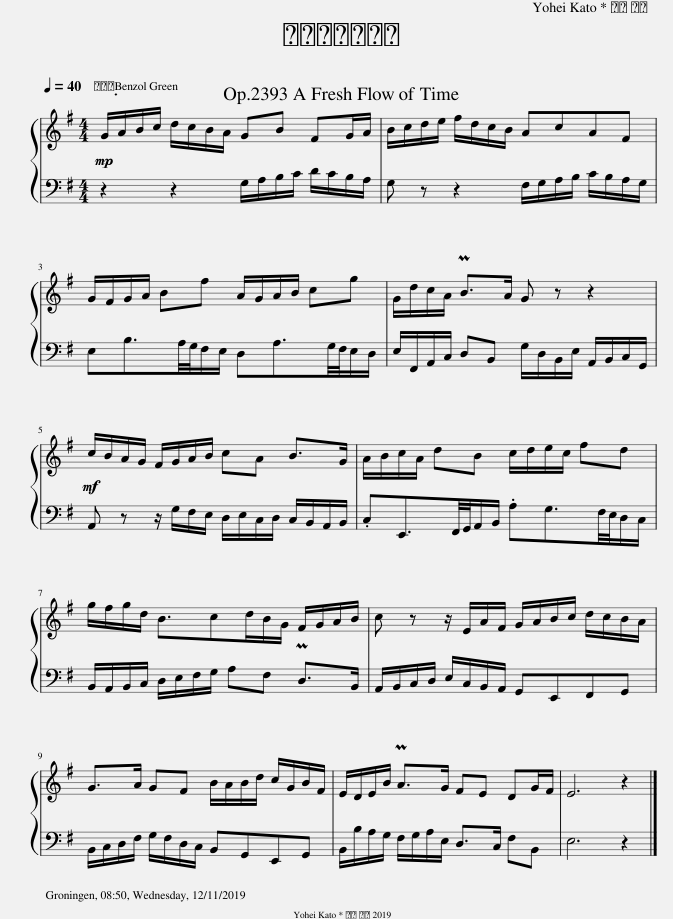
X:1
%%score { 1 | 2 }
L:1/8
Q:1/4=40
M:4/4
I:linebreak $
K:G
V:1 treble
V:2 bass
V:1
!mp! G/A/B/c/ d/c/B/A/ GB FG/A/ | B/c/d/e/ f/d/c/B/ AcAF |$ G/F/G/A/ Bf A/G/A/B/ cg | G/d/c/A/ PB>A G z z2 |$!mf! c/B/A/G/ F/G/A/B/ cA B>G | %5
 A/B/c/A/ dB c/d/e/c/ fd |$ g/f/g/d/ B3/2cd/B/G/ F/G/A/B/ | c z z/ E/A/F/ G/A/B/c/ d/c/B/A/ |$ G>A GF B/A/B/d/ c/G/B/F/ | E/D/E/B/ PA>G FE DG/F/ | %10
 E6 z2 |] %11
V:2
 z2 z2 G,/A,/B,/C/ D/C/B,/A,/ | G, z z2 F,/G,/A,/B,/ C/B,/A,/G,/ |$ E,B,3/2A,/4G,/4F,/E,/ D,A,3/2G,/4F,/4E,/D,/ | E,/F,,/A,,/C,/ D,B,, G,/D,/B,,/E,/ A,,/B,,/C,/G,,/ |$ A,, z z/ G,/F,/E,/ D,/E,/C,/D,/ C,/B,,/A,,/B,,/ | %5
 .C,E,,3/2F,,/4G,,/4A,,/B,,/ .A,G,3/2F,/4E,/4D,/C,/ |$ B,,/A,,/B,,/C,/ D,/E,/F,/G,/ A,F, PD,>B,, | A,,/B,,/C,/D,/ E,/C,/B,,/A,,/ G,,E,,F,,G,, |$ B,,/C,/D,/F,/ G,/F,/D,/C,/ B,,G,,E,,G,, | B,,/B,/A,/G,/ F,/G,/A,/E,/ D,>C, F,B,, | %10
 E,6 z2 |] %11
